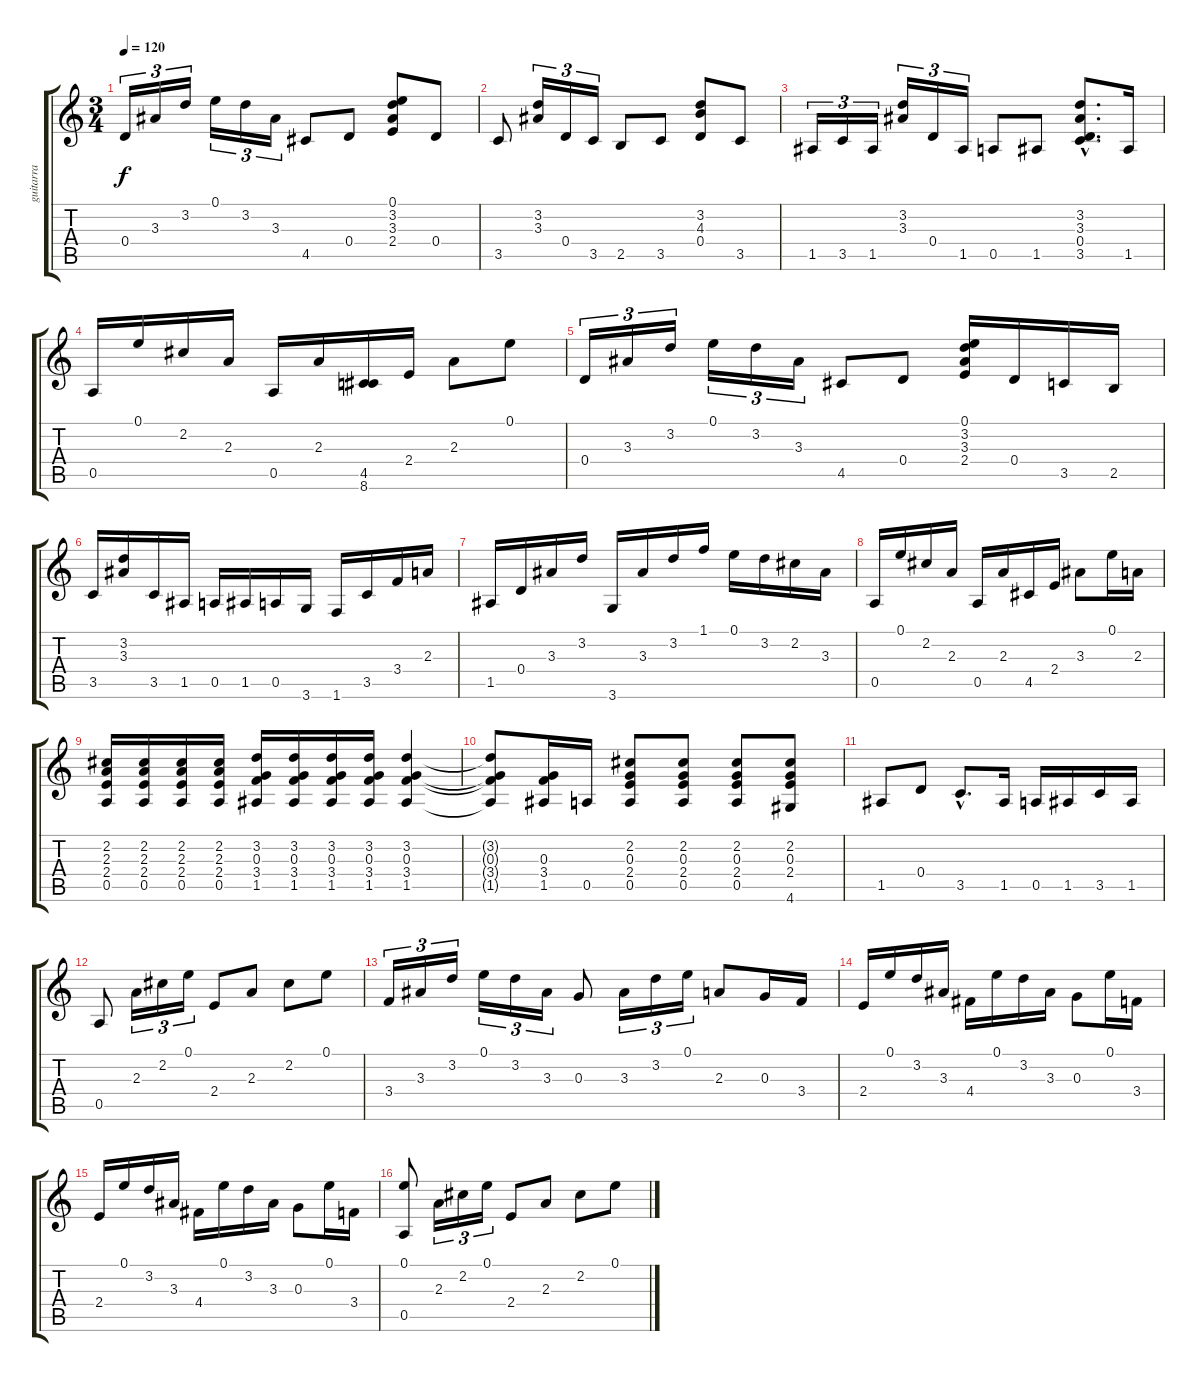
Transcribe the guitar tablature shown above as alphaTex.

\track ("guitarra" "guitarra") {instrument acousticguitarnylon}
\staff {score tabs}
\tuning (E4 B3 G3 D3 A2 E2) {hide}
\ts (3 4)
\tempo 120
\clef g2
\ks c
0.4.16{tu (3 2) dy f} 3.3.16{tu (3 2)} 3.2.16{tu (3 2)} 0.1.16{tu (3 2)} 3.2.16{tu (3 2)} 3.3.16{tu (3 2)} 4.5.8 0.4.8 (0.1 3.2 3.3 2.4).8 0.4.8 |
3.5.8 (3.2 3.3).16{tu (3 2)} 0.4.16{tu (3 2)} 3.5.16{tu (3 2)} 2.5.8 3.5.8 (3.2 4.3 0.4).8 3.5.8 |
1.5.16{tu (3 2)} 3.5.16{tu (3 2)} 1.5.16{tu (3 2)} (3.2 3.3).16{tu (3 2)} 0.4.16{tu (3 2)} 1.5.16{tu (3 2)} 0.5.8 1.5.8 (3.2{hac} 3.3{hac} 0.4{hac} 3.5{hac}).8{d} 1.5.16 |
0.5.16 0.1.16 2.2.16 2.3.16 0.5.16 2.3.16 (4.5 8.6).16 2.4.16 2.3.8 0.1.8 |
0.4.16{tu (3 2)} 3.3.16{tu (3 2)} 3.2.16{tu (3 2)} 0.1.16{tu (3 2)} 3.2.16{tu (3 2)} 3.3.16{tu (3 2)} 4.5.8 0.4.8 (0.1 3.2 3.3 2.4).16 0.4.16 3.5.16 2.5.16 |
3.5.16 (3.2 3.3).16 3.5.16 1.5.16 0.5.16 1.5.16 0.5.16 3.6.16 1.6.16 3.5.16 3.4.16 2.3.16 |
1.5.16 0.4.16 3.3.16 3.2.16 3.6.16 3.3.16 3.2.16 1.1.16 0.1.16 3.2.16 2.2.16 3.3.16 |
0.5.16 0.1.16 2.2.16 2.3.16 0.5.16 2.3.16 4.5.16 2.4.16 3.3.8 0.1.16 2.3.16 |
(2.2 2.3 2.4 0.5).16 (2.2 2.3 2.4 0.5).16 (2.2 2.3 2.4 0.5).16 (2.2 2.3 2.4 0.5).16 (3.2 0.3 3.4 1.5).16 (3.2 0.3 3.4 1.5).16 (3.2 0.3 3.4 1.5).16 (3.2 0.3 3.4 1.5).16 (3.2 0.3 3.4 1.5).4 |
(3.2{t} 0.3{t} 3.4{t} 1.5{t}).8 (0.3 3.4 1.5).16 0.5.16 (2.2 0.3 2.4 0.5).8 (2.2 0.3 2.4 0.5).8 (2.2 0.3 2.4 0.5).8 (2.2 0.3 2.4 4.6).8 |
1.5.8 0.4.8 3.5{hac}.8{d} 1.5.16 0.5.16 1.5.16 3.5.16 1.5.16 |
0.5.8 2.3.16{tu (3 2)} 2.2.16{tu (3 2)} 0.1.16{tu (3 2)} 2.4.8 2.3.8 2.2.8 0.1.8 |
3.4.16{tu (3 2)} 3.3.16{tu (3 2)} 3.2.16{tu (3 2)} 0.1.16{tu (3 2)} 3.2.16{tu (3 2)} 3.3.16{tu (3 2)} 0.3.8 3.3.16{tu (3 2)} 3.2.16{tu (3 2)} 0.1.16{tu (3 2)} 2.3.8 0.3.16 3.4.16 |
2.4.16 0.1.16 3.2.16 3.3.16 4.4.16 0.1.16 3.2.16 3.3.16 0.3.8 0.1.16 3.4.16 |
2.4.16 0.1.16 3.2.16 3.3.16 4.4.16 0.1.16 3.2.16 3.3.16 0.3.8 0.1.16 3.4.16 |
(0.1 0.5).8 2.3.16{tu (3 2)} 2.2.16{tu (3 2)} 0.1.16{tu (3 2)} 2.4.8 2.3.8 2.2.8 0.1.8
